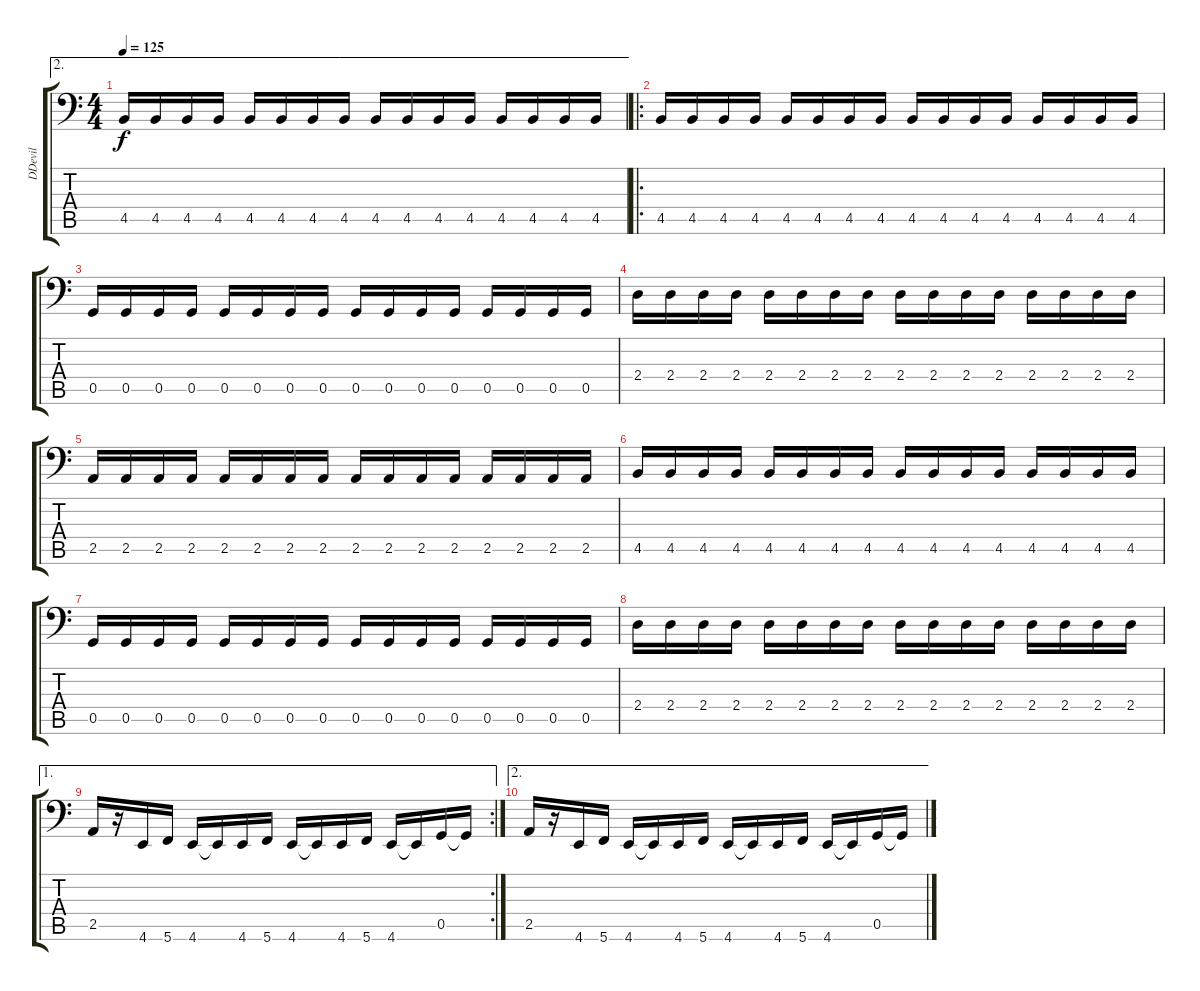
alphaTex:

\track ("DDevil" "DDevil") {instrument electricbassfinger}
\staff {score tabs}
\tuning (D3 A2 F2 C2 G1 C1) {hide}
\ae 2
\ts (4 4)
\tempo 125
\clef f4
\ks c
4.5.16{dy f} 4.5.16 4.5.16 4.5.16 4.5.16 4.5.16 4.5.16 4.5.16 4.5.16 4.5.16 4.5.16 4.5.16 4.5.16 4.5.16 4.5.16 4.5.16 |
\ro
4.5.16 4.5.16 4.5.16 4.5.16 4.5.16 4.5.16 4.5.16 4.5.16 4.5.16 4.5.16 4.5.16 4.5.16 4.5.16 4.5.16 4.5.16 4.5.16 |
0.5.16 0.5.16 0.5.16 0.5.16 0.5.16 0.5.16 0.5.16 0.5.16 0.5.16 0.5.16 0.5.16 0.5.16 0.5.16 0.5.16 0.5.16 0.5.16 |
2.4.16 2.4.16 2.4.16 2.4.16 2.4.16 2.4.16 2.4.16 2.4.16 2.4.16 2.4.16 2.4.16 2.4.16 2.4.16 2.4.16 2.4.16 2.4.16 |
2.5.16 2.5.16 2.5.16 2.5.16 2.5.16 2.5.16 2.5.16 2.5.16 2.5.16 2.5.16 2.5.16 2.5.16 2.5.16 2.5.16 2.5.16 2.5.16 |
4.5.16 4.5.16 4.5.16 4.5.16 4.5.16 4.5.16 4.5.16 4.5.16 4.5.16 4.5.16 4.5.16 4.5.16 4.5.16 4.5.16 4.5.16 4.5.16 |
0.5.16 0.5.16 0.5.16 0.5.16 0.5.16 0.5.16 0.5.16 0.5.16 0.5.16 0.5.16 0.5.16 0.5.16 0.5.16 0.5.16 0.5.16 0.5.16 |
2.4.16 2.4.16 2.4.16 2.4.16 2.4.16 2.4.16 2.4.16 2.4.16 2.4.16 2.4.16 2.4.16 2.4.16 2.4.16 2.4.16 2.4.16 2.4.16 |
\ae 1
\rc 2
2.5.16 r.16 4.6.16 5.6.16 4.6.16 4.6{t}.16 4.6.16 5.6.16 4.6.16 4.6{t}.16 4.6.16 5.6.16 4.6.16 4.6{t}.16 0.5.16 0.5{t}.16 |
\ae 2
2.5.16 r.16 4.6.16 5.6.16 4.6.16 4.6{t}.16 4.6.16 5.6.16 4.6.16 4.6{t}.16 4.6.16 5.6.16 4.6.16 4.6{t}.16 0.5.16 0.5{t}.16
